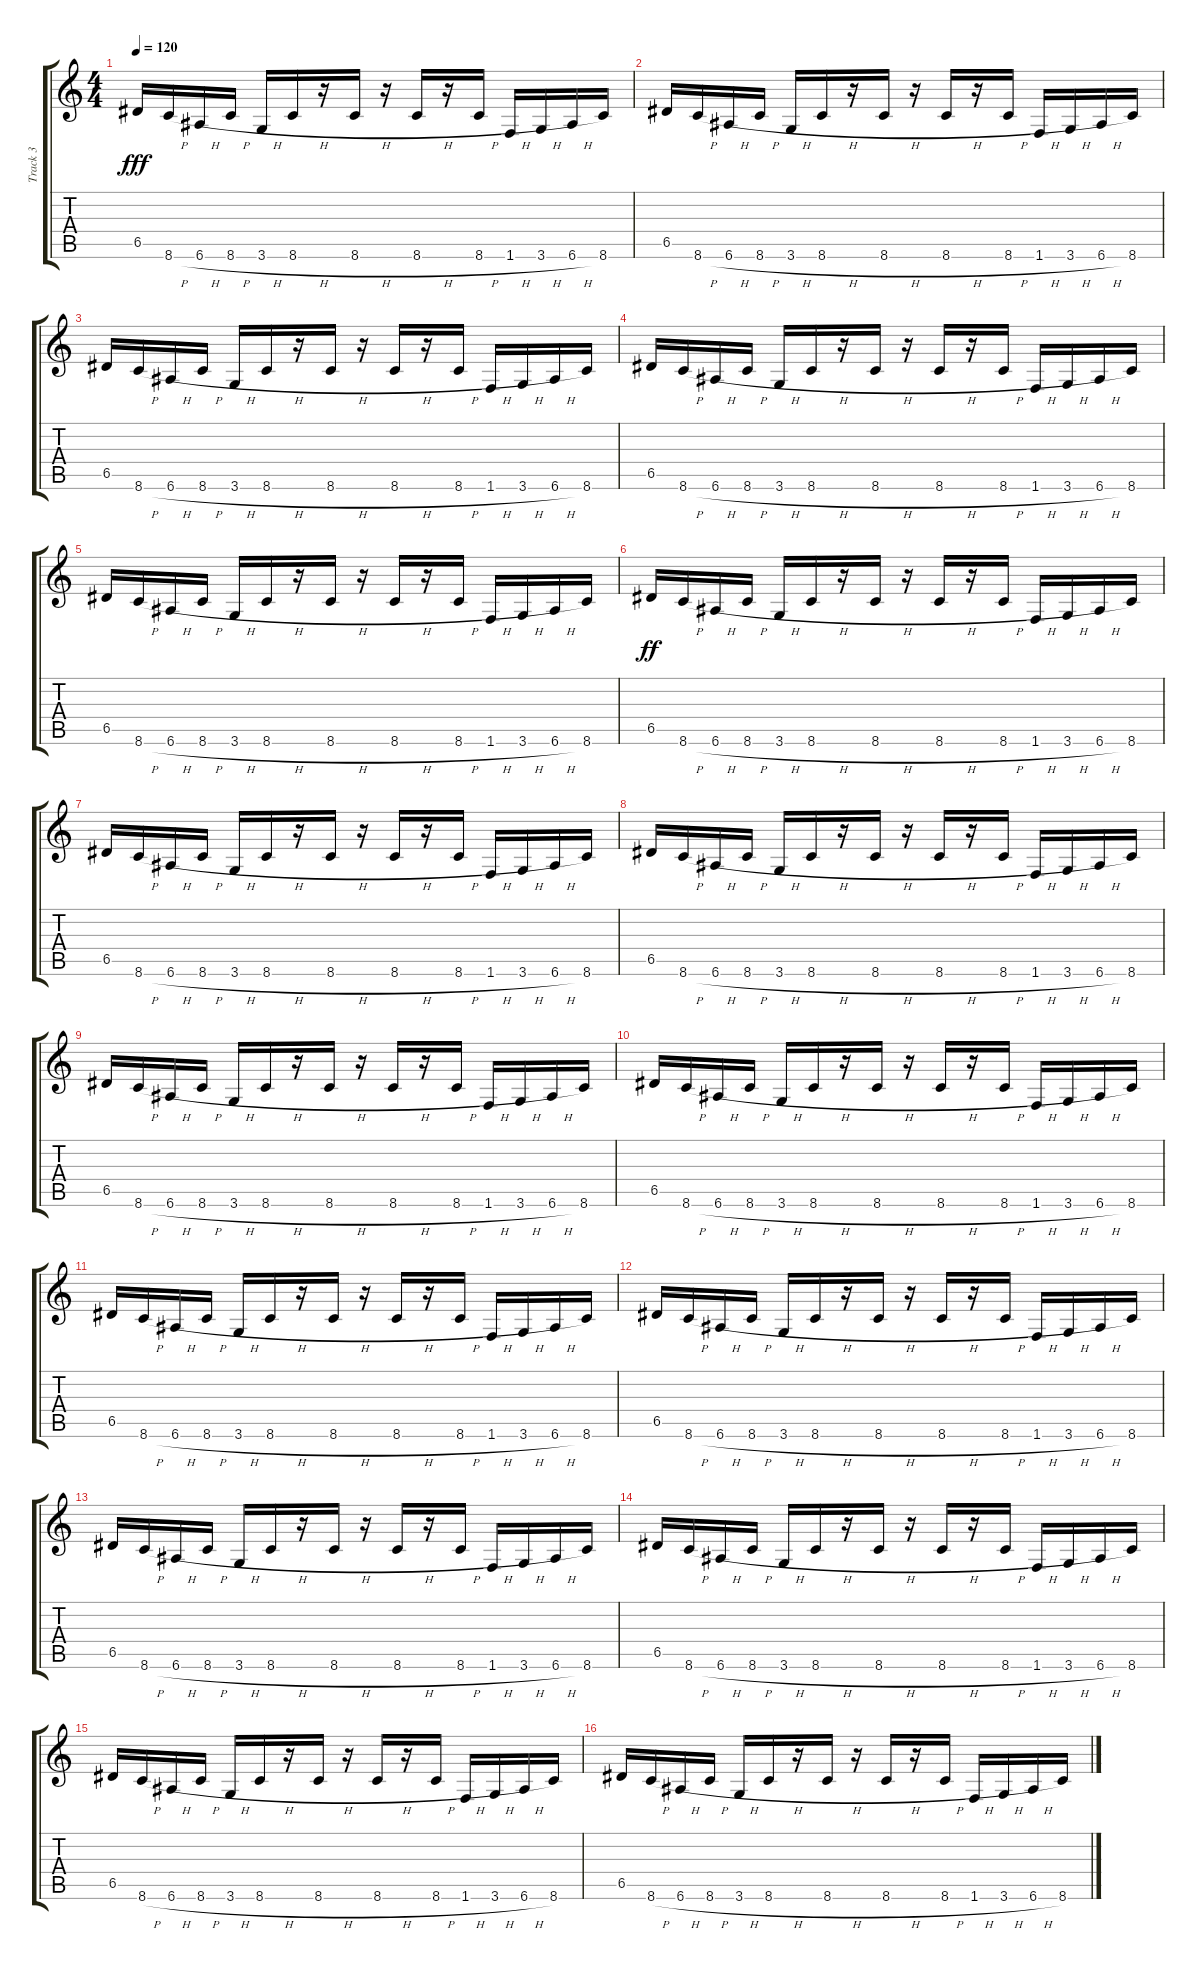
\track ("Track 3" "Track 3") {instrument distortionguitar}
\staff {score tabs}
\tuning (E4 B3 G3 D3 A2 E2) {hide}
\ts (4 4)
\tempo 120
\clef g2
\ks c
6.5.16{dy fff} 8.6{h}.16 6.6{h}.16 8.6{h}.16 3.6{h}.16 8.6{h}.16 r.16 8.6{h}.16 r.16 8.6{h}.16 r.16 8.6{h}.16 1.6{h}.16 3.6{h}.16 6.6{h}.16 8.6.16 |
6.5.16 8.6{h}.16 6.6{h}.16 8.6{h}.16 3.6{h}.16 8.6{h}.16 r.16 8.6{h}.16 r.16 8.6{h}.16 r.16 8.6{h}.16 1.6{h}.16 3.6{h}.16 6.6{h}.16 8.6.16 |
6.5.16 8.6{h}.16 6.6{h}.16 8.6{h}.16 3.6{h}.16 8.6{h}.16 r.16 8.6{h}.16 r.16 8.6{h}.16 r.16 8.6{h}.16 1.6{h}.16 3.6{h}.16 6.6{h}.16 8.6.16 |
6.5.16 8.6{h}.16 6.6{h}.16 8.6{h}.16 3.6{h}.16 8.6{h}.16 r.16 8.6{h}.16 r.16 8.6{h}.16 r.16 8.6{h}.16 1.6{h}.16 3.6{h}.16 6.6{h}.16 8.6.16 |
6.5.16 8.6{h}.16 6.6{h}.16 8.6{h}.16 3.6{h}.16 8.6{h}.16 r.16 8.6{h}.16 r.16 8.6{h}.16 r.16 8.6{h}.16 1.6{h}.16 3.6{h}.16 6.6{h}.16 8.6.16 |
6.5.16{dy ff} 8.6{h}.16 6.6{h}.16 8.6{h}.16 3.6{h}.16 8.6{h}.16 r.16 8.6{h}.16 r.16 8.6{h}.16 r.16 8.6{h}.16 1.6{h}.16 3.6{h}.16 6.6{h}.16 8.6.16 |
6.5.16 8.6{h}.16 6.6{h}.16 8.6{h}.16 3.6{h}.16 8.6{h}.16 r.16 8.6{h}.16 r.16 8.6{h}.16 r.16 8.6{h}.16 1.6{h}.16 3.6{h}.16 6.6{h}.16 8.6.16 |
6.5.16 8.6{h}.16 6.6{h}.16 8.6{h}.16 3.6{h}.16 8.6{h}.16 r.16 8.6{h}.16 r.16 8.6{h}.16 r.16 8.6{h}.16 1.6{h}.16 3.6{h}.16 6.6{h}.16 8.6.16 |
6.5.16 8.6{h}.16 6.6{h}.16 8.6{h}.16 3.6{h}.16 8.6{h}.16 r.16 8.6{h}.16 r.16 8.6{h}.16 r.16 8.6{h}.16 1.6{h}.16 3.6{h}.16 6.6{h}.16 8.6.16 |
6.5.16 8.6{h}.16 6.6{h}.16 8.6{h}.16 3.6{h}.16 8.6{h}.16 r.16 8.6{h}.16 r.16 8.6{h}.16 r.16 8.6{h}.16 1.6{h}.16 3.6{h}.16 6.6{h}.16 8.6.16 |
6.5.16 8.6{h}.16 6.6{h}.16 8.6{h}.16 3.6{h}.16 8.6{h}.16 r.16 8.6{h}.16 r.16 8.6{h}.16 r.16 8.6{h}.16 1.6{h}.16 3.6{h}.16 6.6{h}.16 8.6.16 |
6.5.16 8.6{h}.16 6.6{h}.16 8.6{h}.16 3.6{h}.16 8.6{h}.16 r.16 8.6{h}.16 r.16 8.6{h}.16 r.16 8.6{h}.16 1.6{h}.16 3.6{h}.16 6.6{h}.16 8.6.16 |
6.5.16 8.6{h}.16 6.6{h}.16 8.6{h}.16 3.6{h}.16 8.6{h}.16 r.16 8.6{h}.16 r.16 8.6{h}.16 r.16 8.6{h}.16 1.6{h}.16 3.6{h}.16 6.6{h}.16 8.6.16 |
6.5.16 8.6{h}.16 6.6{h}.16 8.6{h}.16 3.6{h}.16 8.6{h}.16 r.16 8.6{h}.16 r.16 8.6{h}.16 r.16 8.6{h}.16 1.6{h}.16 3.6{h}.16 6.6{h}.16 8.6.16 |
6.5.16 8.6{h}.16 6.6{h}.16 8.6{h}.16 3.6{h}.16 8.6{h}.16 r.16 8.6{h}.16 r.16 8.6{h}.16 r.16 8.6{h}.16 1.6{h}.16 3.6{h}.16 6.6{h}.16 8.6.16 |
6.5.16 8.6{h}.16 6.6{h}.16 8.6{h}.16 3.6{h}.16 8.6{h}.16 r.16 8.6{h}.16 r.16 8.6{h}.16 r.16 8.6{h}.16 1.6{h}.16 3.6{h}.16 6.6{h}.16 8.6.16
